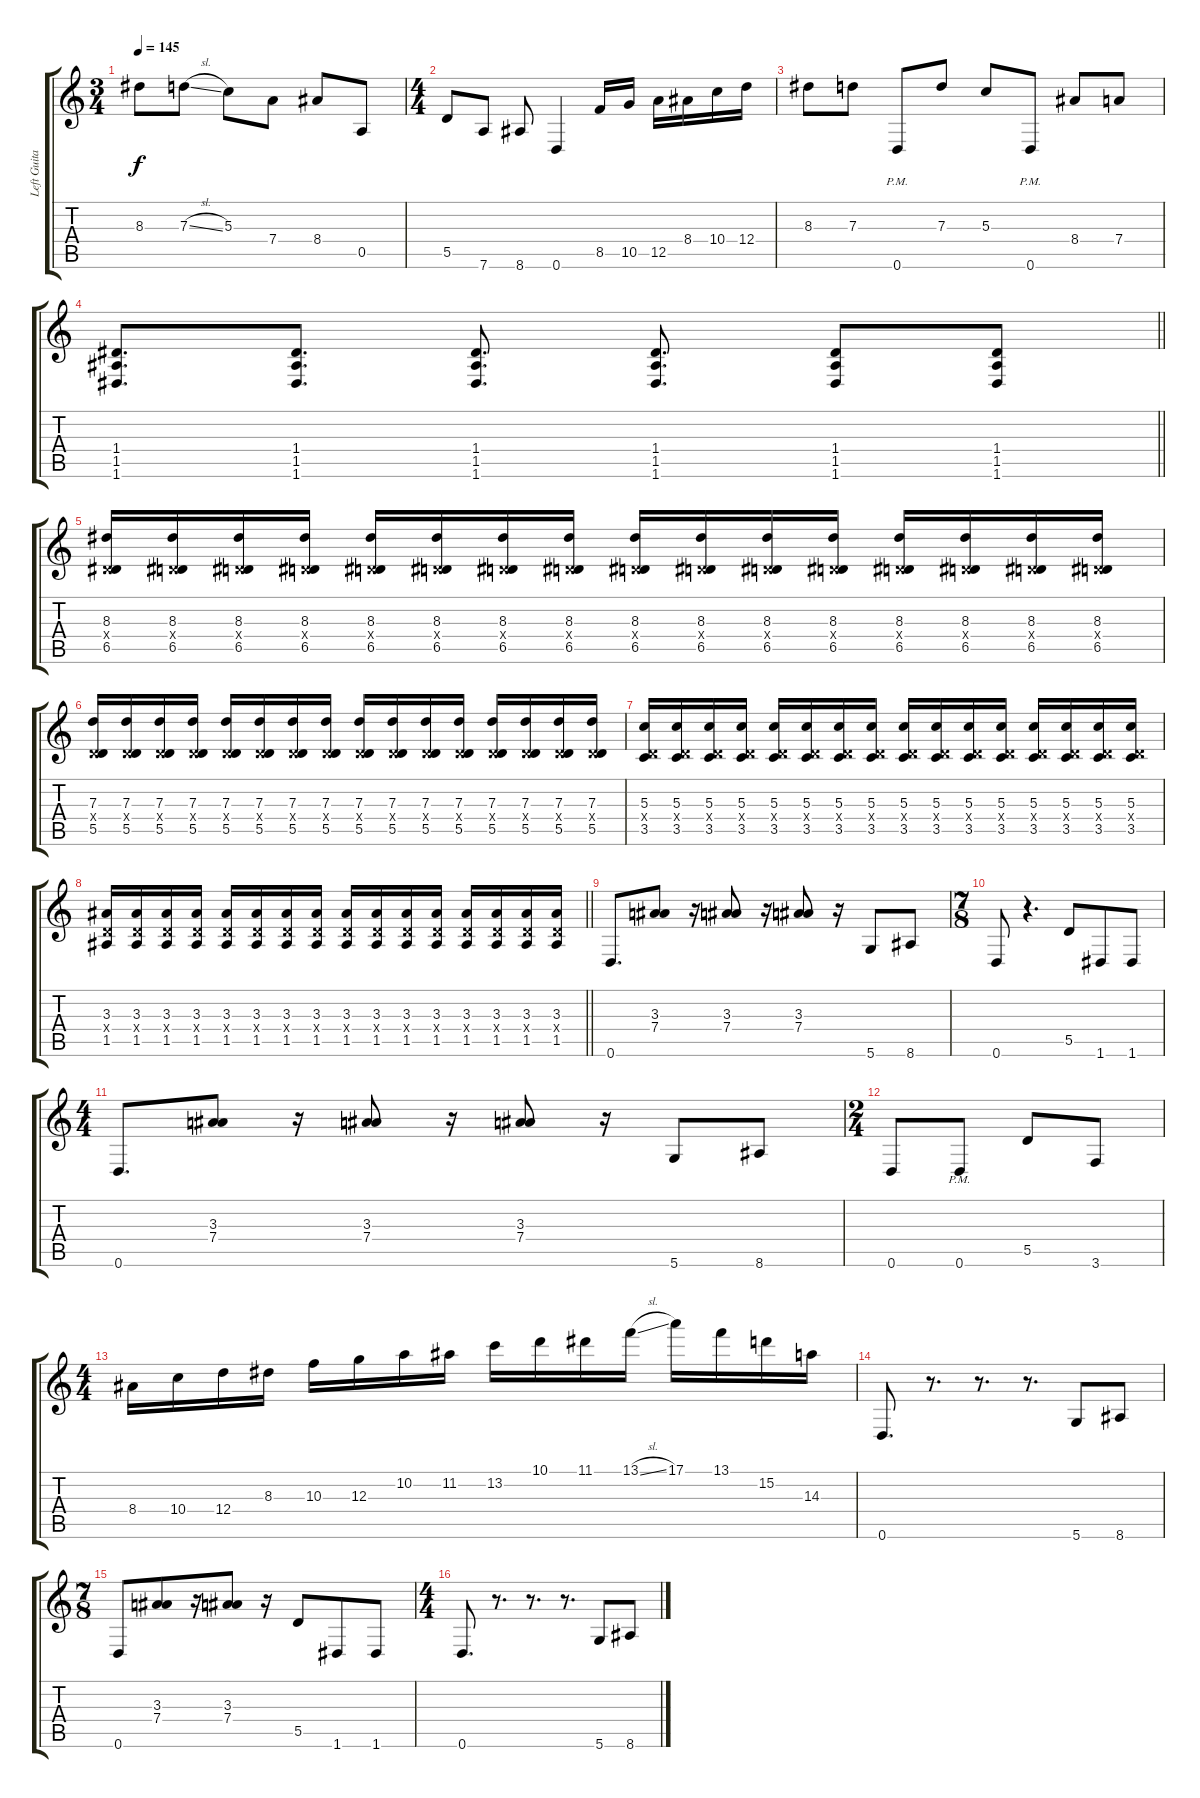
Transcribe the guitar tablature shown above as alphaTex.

\track ("Left Guitar" "Left Guita") {instrument distortionguitar}
\staff {score tabs}
\tuning (E4 B3 G3 D3 A2 D2) {hide}
\ts (3 4)
\tempo 145
\clef g2
\ks c
8.3.8{dy f} 7.3{sl}.8 5.3.8 7.4.8 8.4.8 0.5.8 |
\ts (4 4)
5.5.8 7.6.8 8.6.8 0.6.4 8.5.16 10.5.16 12.5.16 8.4.16 10.4.16 12.4.16 |
8.3.8 7.3.8 0.6{pm}.8 7.3.8 5.3.8 0.6{pm}.8 8.4.8 7.4.8 |
\barLineRight lightlight
(1.4 1.5 1.6).8{d} (1.4 1.5 1.6).8{d} (1.4 1.5 1.6).8{d} (1.4 1.5 1.6).8{d} (1.4 1.5 1.6).8 (1.4 1.5 1.6).8 |
\section ("" "")
(8.3 0.4{x} 6.5).16 (8.3 0.4{x} 6.5).16 (8.3 0.4{x} 6.5).16 (8.3 0.4{x} 6.5).16 (8.3 0.4{x} 6.5).16 (8.3 0.4{x} 6.5).16 (8.3 0.4{x} 6.5).16 (8.3 0.4{x} 6.5).16 (8.3 0.4{x} 6.5).16 (8.3 0.4{x} 6.5).16 (8.3 0.4{x} 6.5).16 (8.3 0.4{x} 6.5).16 (8.3 0.4{x} 6.5).16 (8.3 0.4{x} 6.5).16 (8.3 0.4{x} 6.5).16 (8.3 0.4{x} 6.5).16 |
(7.3 0.4{x} 5.5).16 (7.3 0.4{x} 5.5).16 (7.3 0.4{x} 5.5).16 (7.3 0.4{x} 5.5).16 (7.3 0.4{x} 5.5).16 (7.3 0.4{x} 5.5).16 (7.3 0.4{x} 5.5).16 (7.3 0.4{x} 5.5).16 (7.3 0.4{x} 5.5).16 (7.3 0.4{x} 5.5).16 (7.3 0.4{x} 5.5).16 (7.3 0.4{x} 5.5).16 (7.3 0.4{x} 5.5).16 (7.3 0.4{x} 5.5).16 (7.3 0.4{x} 5.5).16 (7.3 0.4{x} 5.5).16 |
(5.3 0.4{x} 3.5).16 (5.3 0.4{x} 3.5).16 (5.3 0.4{x} 3.5).16 (5.3 0.4{x} 3.5).16 (5.3 0.4{x} 3.5).16 (5.3 0.4{x} 3.5).16 (5.3 0.4{x} 3.5).16 (5.3 0.4{x} 3.5).16 (5.3 0.4{x} 3.5).16 (5.3 0.4{x} 3.5).16 (5.3 0.4{x} 3.5).16 (5.3 0.4{x} 3.5).16 (5.3 0.4{x} 3.5).16 (5.3 0.4{x} 3.5).16 (5.3 0.4{x} 3.5).16 (5.3 0.4{x} 3.5).16 |
\barLineRight lightlight
(3.3 0.4{x} 1.5).16 (3.3 0.4{x} 1.5).16 (3.3 0.4{x} 1.5).16 (3.3 0.4{x} 1.5).16 (3.3 0.4{x} 1.5).16 (3.3 0.4{x} 1.5).16 (3.3 0.4{x} 1.5).16 (3.3 0.4{x} 1.5).16 (3.3 0.4{x} 1.5).16 (3.3 0.4{x} 1.5).16 (3.3 0.4{x} 1.5).16 (3.3 0.4{x} 1.5).16 (3.3 0.4{x} 1.5).16 (3.3 0.4{x} 1.5).16 (3.3 0.4{x} 1.5).16 (3.3 0.4{x} 1.5).16 |
\section ("" "")
0.6.8{d} (3.3 7.4).8 r.16 (3.3 7.4).8 r.16 (3.3 7.4).8 r.16 5.6.8 8.6.8 |
\ts (7 8)
0.6.8 r.4{d} 5.5.8 1.6.8 1.6.8 |
\ts (4 4)
0.6.8{d} (3.3 7.4).8 r.16 (3.3 7.4).8 r.16 (3.3 7.4).8 r.16 5.6.8 8.6.8 |
\ts (2 4)
0.6.8 0.6{pm}.8 5.5.8 3.6.8 |
\ts (4 4)
8.4.16 10.4.16 12.4.16 8.3.16 10.3.16 12.3.16 10.2.16 11.2.16 13.2.16 10.1.16 11.1.16 13.1{sl}.16 17.1.16 13.1.16 15.2.16 14.3.16 |
0.6.8{d} r.8{d} r.8{d} r.8{d} 5.6.8 8.6.8 |
\ts (7 8)
0.6.8 (3.3 7.4).8 r.16 (3.3 7.4).8 r.16 5.5.8 1.6.8 1.6.8 |
\ts (4 4)
0.6.8{d} r.8{d} r.8{d} r.8{d} 5.6.8 8.6.8
